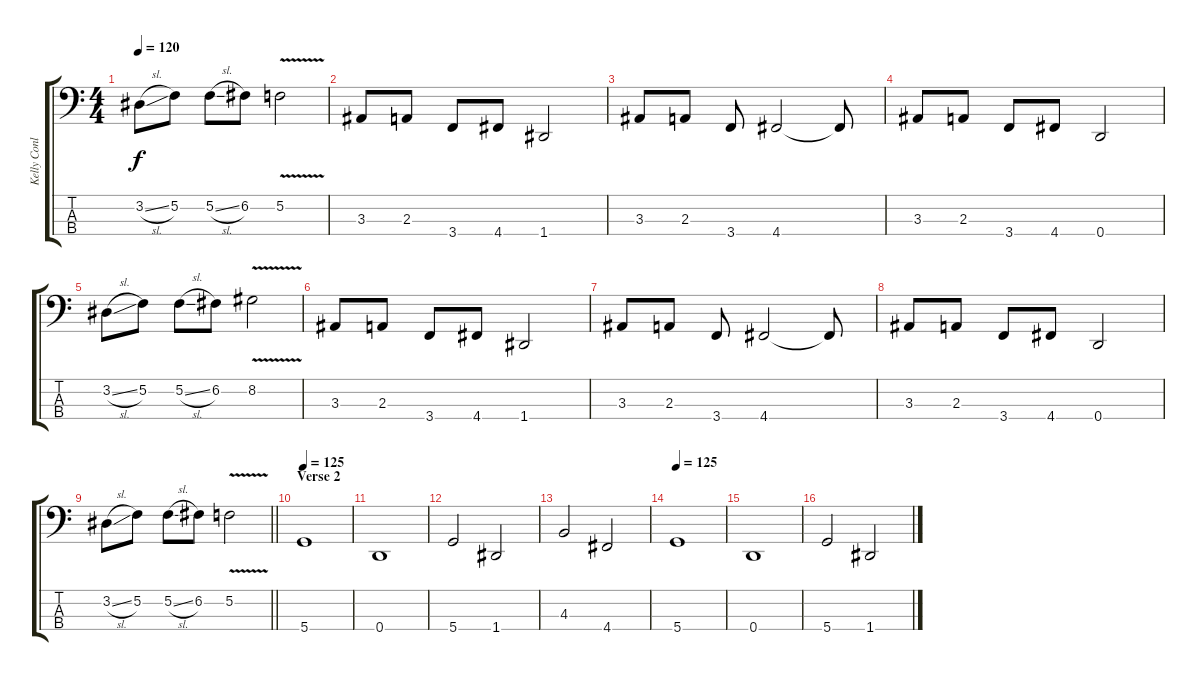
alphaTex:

\track ("Kelly Conlon" "Kelly Conl") {instrument electricbasspick}
\staff {score tabs}
\tuning (F2 C2 G1 D1) {hide}
\ts (4 4)
\tempo 120
\clef f4
\ks c
3.2{sl}.8{dy f} 5.2.8 5.2{sl}.8 6.2.8 5.2{v}.2 |
3.3.8 2.3.8 3.4.8 4.4.8 1.4.2 |
3.3.8 2.3.8 3.4.8 4.4.2 4.4{t}.8 |
3.3.8 2.3.8 3.4.8 4.4.8 0.4.2 |
3.2{sl}.8 5.2.8 5.2{sl}.8 6.2.8 8.2{v}.2 |
3.3.8 2.3.8 3.4.8 4.4.8 1.4.2 |
3.3.8 2.3.8 3.4.8 4.4.2 4.4{t}.8 |
3.3.8 2.3.8 3.4.8 4.4.8 0.4.2 |
\barLineRight lightlight
3.2{sl}.8 5.2.8 5.2{sl}.8 6.2.8 5.2{v}.2 |
\section ("" "Verse 2")
\tempo 125
5.4.1 |
0.4.1 |
5.4.2 1.4.2 |
4.3.2 4.4.2 |
\tempo 125
5.4.1 |
0.4.1 |
5.4.2 1.4.2
